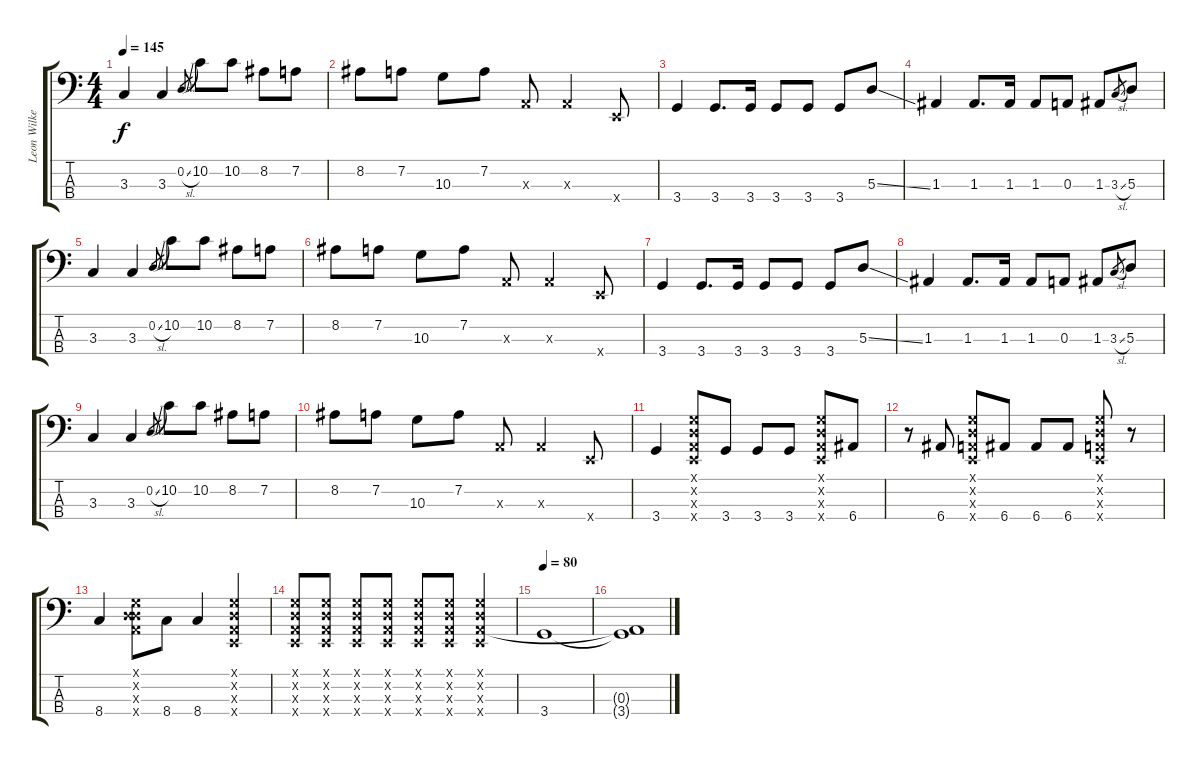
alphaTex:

\track ("Leon Wilkeson (Bass Guitar)" "Leon Wilke") {instrument electricbassfinger}
\staff {score tabs}
\tuning (G2 D2 A1 E1) {hide}
\ts (4 4)
\tempo 145
\clef f4
\ks c
3.3.4{dy f} 3.3.4 0.2{sl}.8{gr} 10.2.8 10.2.8 8.2.8 7.2.8 |
8.2.8 7.2.8 10.3.8 7.2.8 0.3{x}.8 0.3{x}.4 0.4{x}.8 |
3.4.4 3.4.8{d} 3.4.16 3.4.8 3.4.8 3.4.8 5.3{ss}.8 |
1.3.4 1.3.8{d} 1.3.16 1.3.8 0.3.8 1.3.8 3.3{sl}.8{gr} 5.3.8 |
3.3.4 3.3.4 0.2{sl}.8{gr} 10.2.8 10.2.8 8.2.8 7.2.8 |
8.2.8 7.2.8 10.3.8 7.2.8 0.3{x}.8 0.3{x}.4 0.4{x}.8 |
3.4.4 3.4.8{d} 3.4.16 3.4.8 3.4.8 3.4.8 5.3{ss}.8 |
1.3.4 1.3.8{d} 1.3.16 1.3.8 0.3.8 1.3.8 3.3{sl}.8{gr} 5.3.8 |
3.3.4 3.3.4 0.2{sl}.8{gr} 10.2.8 10.2.8 8.2.8 7.2.8 |
8.2.8 7.2.8 10.3.8 7.2.8 0.3{x}.8 0.3{x}.4 0.4{x}.8 |
3.4.4 (0.1{x} 0.2{x} 0.3{x} 0.4{x}).8 3.4.8 3.4.8 3.4.8 (0.1{x} 0.2{x} 0.3{x} 0.4{x}).8 6.4.8 |
r.8 6.4.8 (0.1{x} 0.2{x} 0.3{x} 0.4{x}).8 6.4.8 6.4.8 6.4.8 (0.1{x} 0.2{x} 0.3{x} 0.4{x}).8 r.8 |
8.4.4 (0.1{x} 0.2{x} 0.3{x} 10.4{x}).8 8.4.8 8.4.4 (0.1{x} 0.2{x} 0.3{x} 0.4{x}).4 |
(0.1{x} 0.2{x} 0.3{x} 0.4{x}).8 (0.1{x} 0.2{x} 0.3{x} 0.4{x}).8 (0.1{x} 0.2{x} 0.3{x} 0.4{x}).8 (0.1{x} 0.2{x} 0.3{x} 0.4{x}).8 (0.1{x} 0.2{x} 0.3{x} 0.4{x}).8 (0.1{x} 0.2{x} 0.3{x} 0.4{x}).8 (0.1{x} 0.2{x} 0.3{x} 0.4{x}).4 |
\tempo 80
3.4.1 |
(0.3{t} 3.4{t}).1
